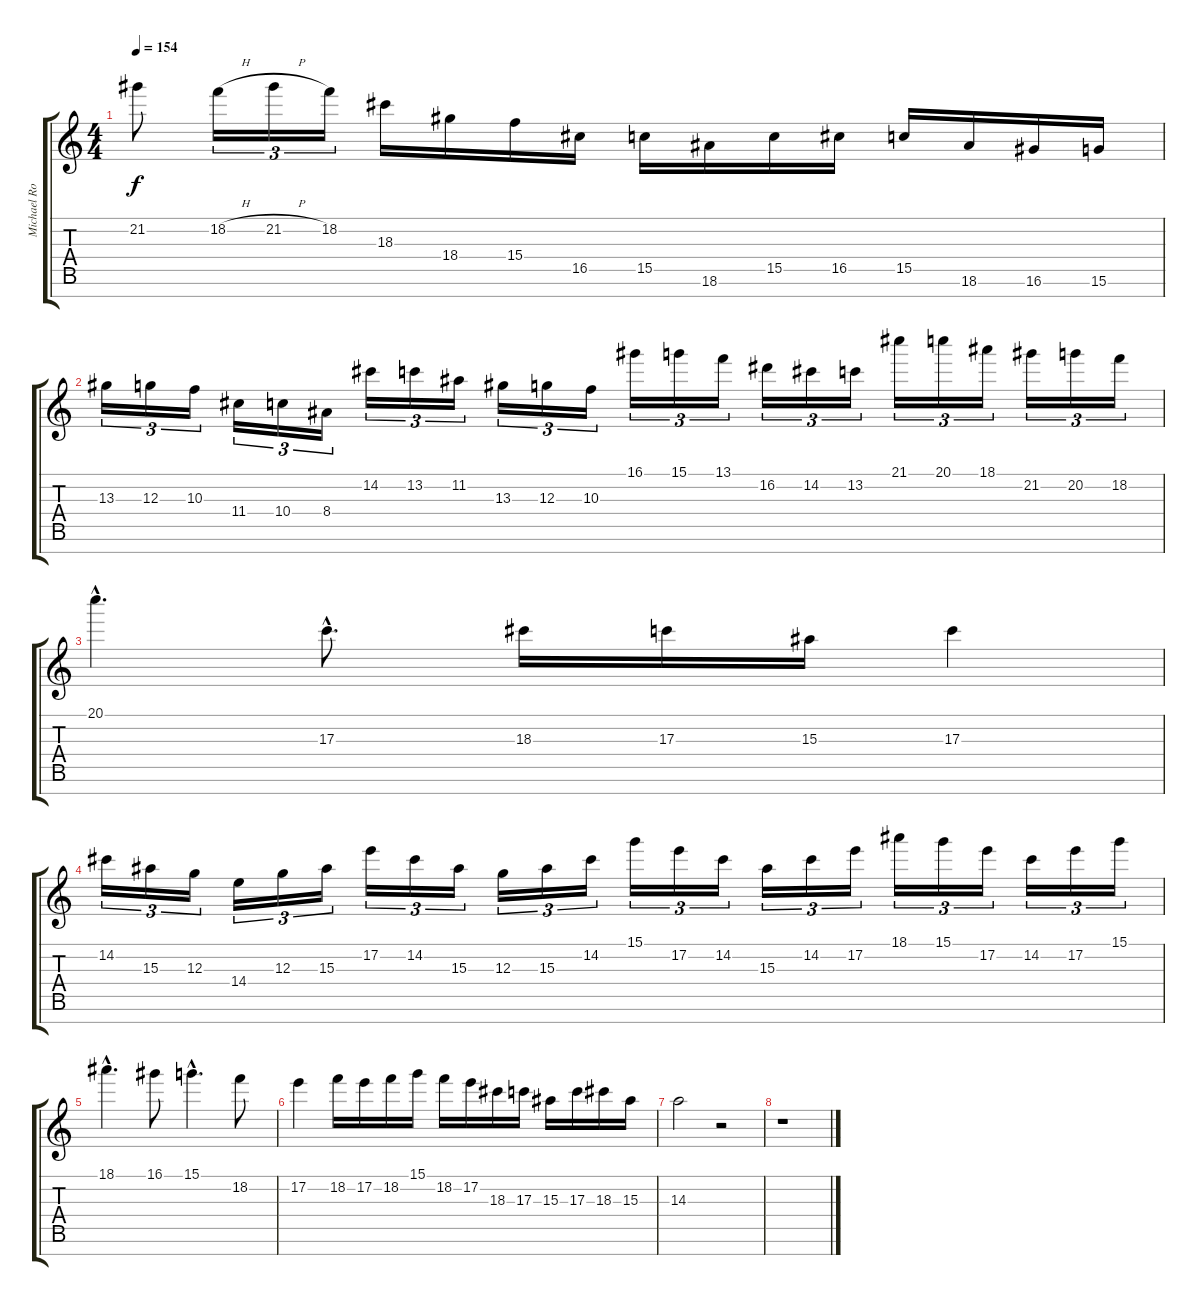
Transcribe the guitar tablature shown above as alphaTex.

\track ("Michael Romeo solo" "Michael Ro") {instrument distortionguitar}
\staff {score tabs}
\tuning (E4 B3 G3 D3 A2 E2 B1) {hide}
\ts (4 4)
\tempo 154
\clef g2
\ks c
21.2.8{dy f} 18.2{h}.16{tu (3 2)} 21.2{h}.16{tu (3 2)} 18.2.16{tu (3 2)} 18.3.16 18.4.16 15.4.16 16.5.16 15.5.16 18.6.16 15.5.16 16.5.16 15.5.16 18.6.16 16.6.16 15.6.16 |
13.3.16{tu (3 2)} 12.3.16{tu (3 2)} 10.3.16{tu (3 2)} 11.4.16{tu (3 2)} 10.4.16{tu (3 2)} 8.4.16{tu (3 2)} 14.2.16{tu (3 2)} 13.2.16{tu (3 2)} 11.2.16{tu (3 2)} 13.3.16{tu (3 2)} 12.3.16{tu (3 2)} 10.3.16{tu (3 2)} 16.1.16{tu (3 2)} 15.1.16{tu (3 2)} 13.1.16{tu (3 2)} 16.2.16{tu (3 2)} 14.2.16{tu (3 2)} 13.2.16{tu (3 2)} 21.1.16{tu (3 2)} 20.1.16{tu (3 2)} 18.1.16{tu (3 2)} 21.2.16{tu (3 2)} 20.2.16{tu (3 2)} 18.2.16{tu (3 2)} |
20.1{hac}.4{d} 17.3{hac}.8{d} 18.3.16 17.3.16 15.3.16 17.3.4 |
14.2.16{tu (3 2)} 15.3.16{tu (3 2)} 12.3.16{tu (3 2)} 14.4.16{tu (3 2)} 12.3.16{tu (3 2)} 15.3.16{tu (3 2)} 17.2.16{tu (3 2)} 14.2.16{tu (3 2)} 15.3.16{tu (3 2)} 12.3.16{tu (3 2)} 15.3.16{tu (3 2)} 14.2.16{tu (3 2)} 15.1.16{tu (3 2)} 17.2.16{tu (3 2)} 14.2.16{tu (3 2)} 15.3.16{tu (3 2)} 14.2.16{tu (3 2)} 17.2.16{tu (3 2)} 18.1.16{tu (3 2)} 15.1.16{tu (3 2)} 17.2.16{tu (3 2)} 14.2.16{tu (3 2)} 17.2.16{tu (3 2)} 15.1.16{tu (3 2)} |
18.1{hac}.4{d} 16.1.8 15.1{hac}.4{d} 18.2.8 |
17.2.4 18.2.16 17.2.16 18.2.16 15.1.16 18.2.16 17.2.16 18.3.16 17.3.16 15.3.16 17.3.16 18.3.16 15.3.16 |
14.3.2 r.2 |
r.1
